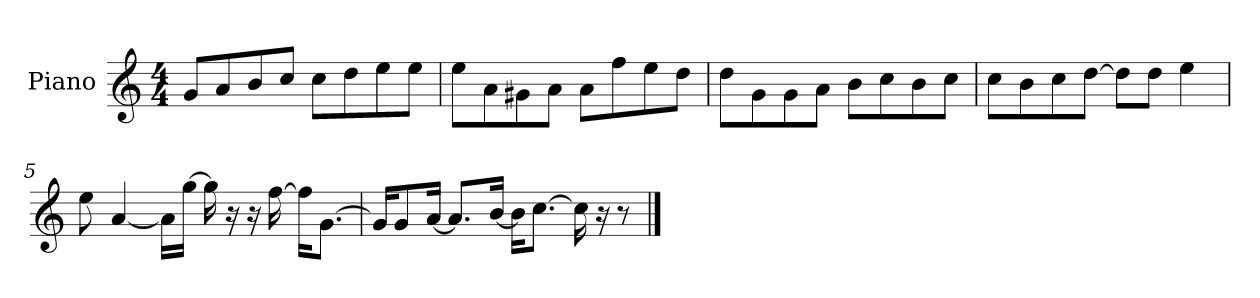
**kern
*part1
*staff1
*I"Piano
*I'P-no
*clefG2
*k[]
*M4/4
*MM90
=1
8g/L
8a/
8b/
8cc/J
8cc\L
8dd\
8ee\
8ee\J
=2
8ee\L
8a\
8g#X\
8a\J
8a\L
8ff\
8ee\
8dd\J
=3
8dd\L
8g\
8g\
8a\J
8b\L
8cc\
8b\
8cc\J
=4
8cc\L
8b\
8cc\
[8dd\J
8dd\L]
8dd\J
4ee\
!!LO:LB:g=z
=5
8ee\
[4a/
16a\LL]
[16gg\JJ
16gg\]
16r
16r
[16ff\
16ff\KL]
[8.g\J
=6
16g/KL]
8g/
[16a/Jk
8.a/L]
[16b/Jk
16b\KL]
[8.cc\J
16cc\]
16r
8r
==
*-
